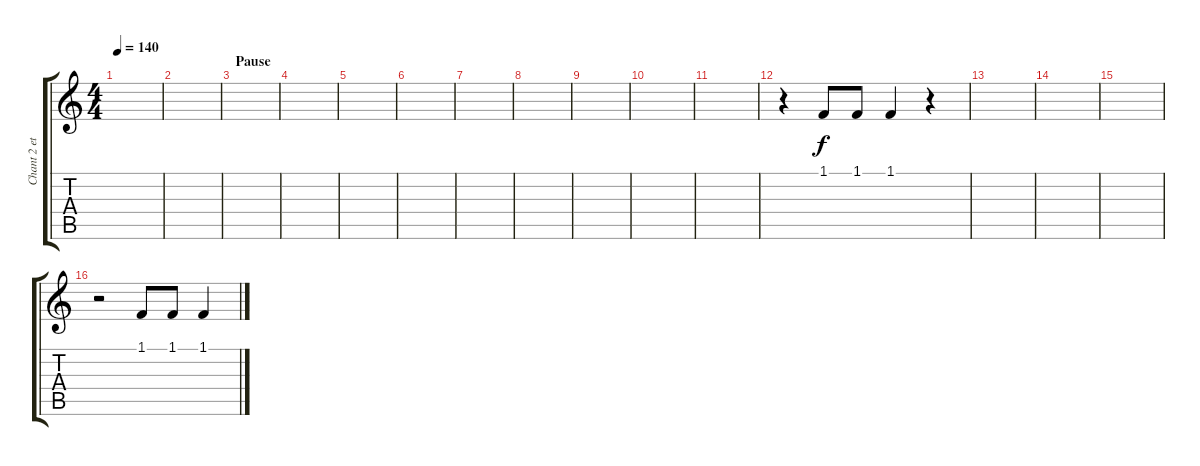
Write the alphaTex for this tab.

\track ("Chant 2 et Effets " "Chant 2 et") {instrument lead8bassandlead}
\staff {score tabs}
\tuning (E4 B3 G3 D3 A2 E2) {hide}
\ts (4 4)
\tempo 140
\clef g2
\ks c
|
|
\section ("" "Pause")
|
|
|
|
|
|
|
|
|
r.4 1.1.8 1.1.8 1.1.4 r.4 |
|
|
|
r.2 1.1.8 1.1.8 1.1.4
